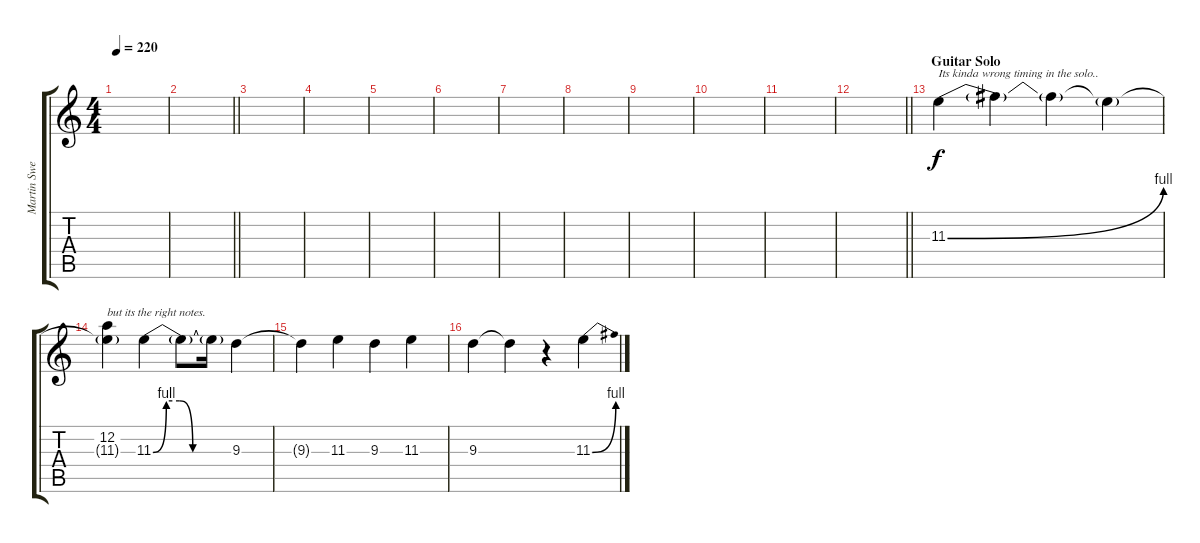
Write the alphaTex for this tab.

\track ("Martin Sweet (Guitar Solo)" "Martin Swe") {instrument distortionguitar}
\staff {score tabs}
\tuning (D4 A3 F3 C3 G2 D2) {hide}
\ts (4 4)
\tempo 220
\clef g2
\ks c
|
\barLineRight lightlight
|
|
|
|
|
|
|
|
|
|
\barLineRight lightlight
|
\section ("" "Guitar Solo")
11.3{be (bend 0 0 60 4)}.4{txt "Its kinda wrong timing in the solo.."} 11.3{t}.4 11.3{t}.4 11.3{t}.4 |
(12.2 11.3{t}).4{txt "but its the right notes."} 11.3{be (custom 0 0 10 4 20 4 30 0 60 0)}.4 11.3{t}.8 11.3{t}.16 9.3.4 |
9.3{t}.4 11.3.4 9.3.4 11.3.4 |
9.3.4 9.3{t}.4 r.4 11.3{be (bend 0 0 60 4)}.4
